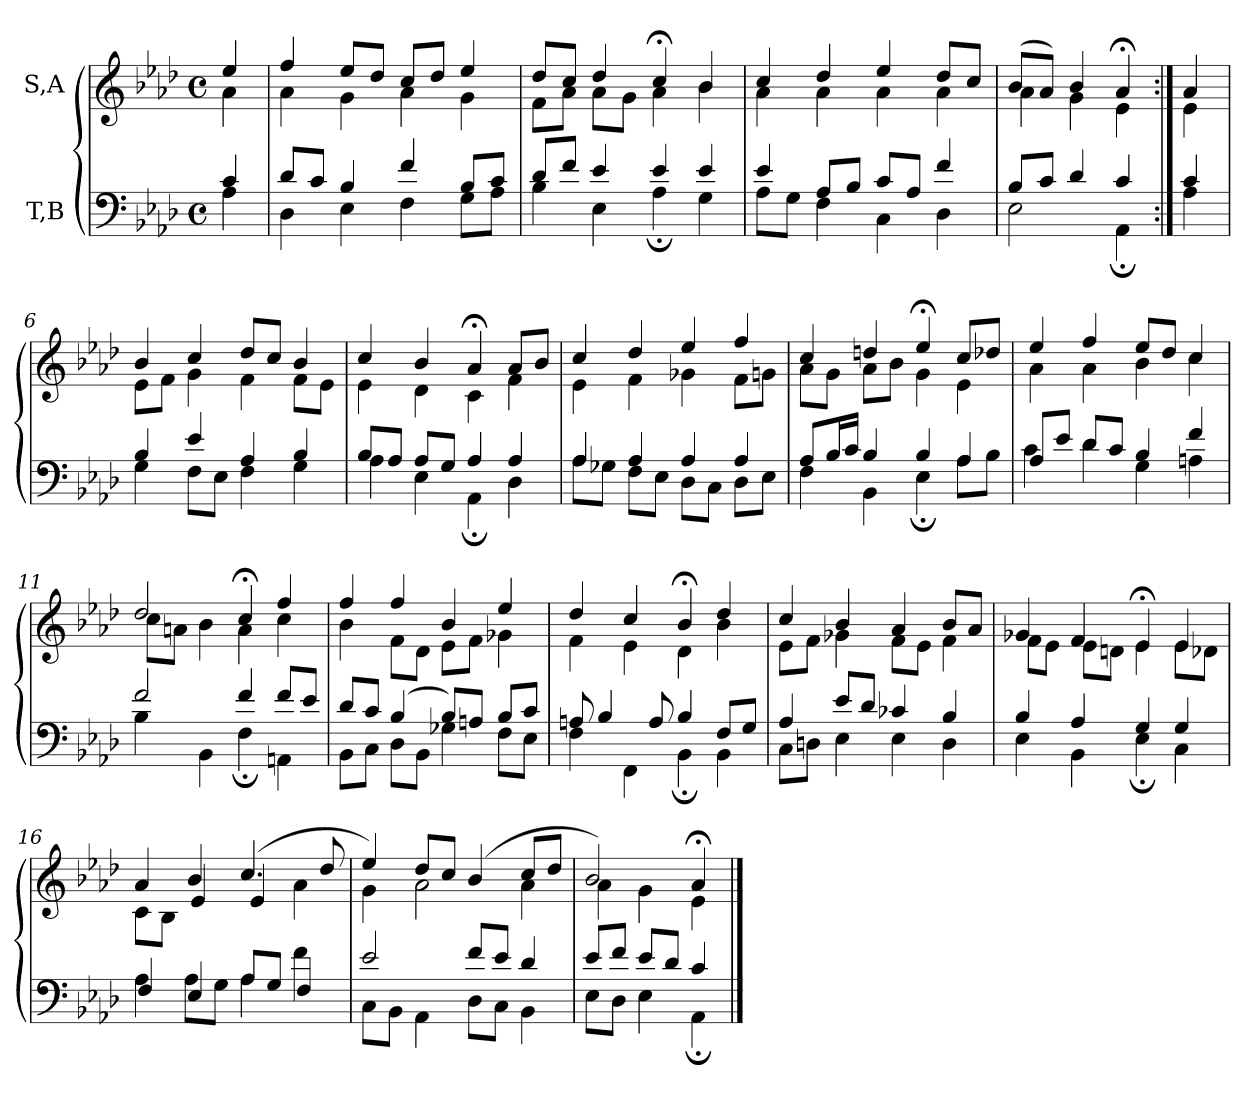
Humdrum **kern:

**kern	**kern
*part2	*part1
*staff2	*staff1
*I"T,B	*I"S,A
*clefF4	*clefG2
*k[b-e-a-d-]	*k[b-e-a-d-]
*M4/4	*M4/4
*met(c)	*met(c)
=	=
*^	*^
4c	4A-	4ee-	4a-
=1	=1	=1	=1
8d-L	4D-	4ff	4a-
8cJ	.	.	.
4B-	4E-	8ee-L	4g
.	.	8dd-J	.
4f	4F	8ccL	4a-
.	.	8dd-J	.
8B-L	8GL	4ee-	4g
8cJ	8A-J	.	.
=2	=2	=2	=2
8d-L	4B-	8dd-L	8fL
8fJ	.	8ccJ	8a-J
4e-	4E-	4dd-	8a-L
.	.	.	8gJ
4e-	4A-;	4cc;<	4a-
4e-	4G	4b-	4b-
=3	=3	=3	=3
4e-	8A-L	4cc	4a-
.	8GJ	.	.
8A-L	4F	4dd-	4a-
8B-J	.	.	.
8cL	4C	4ee-	4a-
8A-J	.	.	.
4f	4D-	8dd-L	4a-
.	.	8ccJ	.
=1039	=1039	=1039	=1039
8B-L	2E-	(>8b-L	4a-
8cJ	.	8a-J)	.
4d-	.	4b-	4g
4c	4AA-;	4a-;<	4e-
=1040:|!	=1040:|!	=1040:|!	=1040:|!
4c	4A-	4a-	4e-
=6	=6	=6	=6
4B-	4G	4b-	8e-L
.	.	.	8fJ
4e-	8FL	4cc	4g
.	8E-J	.	.
4A-	4F	8dd-L	4f
.	.	8ccJ	.
4B-	4G	4b-	8fL
.	.	.	8e-J
=7	=7	=7	=7
8B-L	4A-	4cc	4e-
8A-J	.	.	.
8A-L	4E-	4b-	4d-
8GJ	.	.	.
4A-	4AA-;	4a-;<	4c
4A-	4D-	8a-L	4f
.	.	8b-J	.
=8	=8	=8	=8
4A-	8A-L	4cc	4e-
.	8G-XJ	.	.
4A-	8FL	4dd-	4f
.	8E-J	.	.
4A-	8D-L	4ee-	4g-X
.	8CJ	.	.
4A-	8D-L	4ff	8fL
.	8E-J	.	8gnJ
=9	=9	=9	=9
8A-L	4F	4cc	8a-L
16B-L	.	.	8gJ
16cJJ	.	.	.
4B-	4BB-	4ddn	8a-L
.	.	.	8b-J
4B-	4E-;	4ee-;<	4g
4A-	8A-L	8ccL	4e-
.	8B-J	8dd-XJ	.
=10	=10	=10	=10
8A-L	4c	4ee-	4a-
8e-J	.	.	.
8d-L	4d-	4ff	4a-
8cJ	.	.	.
4B-	4G	8ee-L	4b-
.	.	8dd-J	.
4f	4An	4cc	4cc
=11	=11	=11	=11
2f	4B-	2dd-	8ccL
.	.	.	8anJ
.	4BB-	.	4b-
4f	4F;	4cc;<	4a
8fL	4AAn	4ff	4cc
8e-J	.	.	.
=12	=12	=12	=12
8d-L	8BB-L	4ff	4b-
8cJ	8CJ	.	.
(>4B-	8D-L	4ff	8fL
.	8BB-J	.	8d-J
8B-L)	4G-X	4b-	8e-L
8AnJ	.	.	8fJ
8B-L	8FL	4ee-	4g-X
8cJ	8E-J	.	.
=13	=13	=13	=13
8An	4F	4dd-	4f
4B-	.	.	.
.	4FF	4cc	4e-
8A	.	.	.
4B-	4BB-;	4b-;<	4d-
8FL	4BB-	4dd-	4b-
8GJ	.	.	.
=14	=14	=14	=14
4A-	8CL	4cc	8e-L
.	8DnJ	.	8fJ
8e-L	4E-	4b-	4g-X
8d-J	.	.	.
4c-X	4E-	4a-	8fL
.	.	.	8e-J
4B-	4D	8b-L	4f
.	.	8a-J	.
=15	=15	=15	=15
4B-	4E-	4g-X	8fL
.	.	.	8e-J
4A-	4BB-	4f	8e-L
.	.	.	8dnJ
4G	4E-;	4e-;<	4e-
4G	4C	4e-	8e-L
.	.	.	8d-XJ
=16	=16	=16	=16
*^	*^	*^	*^
4ryy	4A-	4F	4ryy	4a-	8cL	4ryy	2.ryy
.	.	.	.	.	8B-J	.	.
2ryy	2ryy	4E-	8A-L	4b-	2ryy	4e-	.
.	.	.	8GJ	.	.	.	.
.	.	8A-L	4A-	(>4.cc	.	4e-	.
.	.	8GJ	.	.	.	.	.
4ryy	4f	4F	4ryy	.	4a-	4ryy	4ryy
.	.	.	.	8dd-	.	.	.
*	*v	*v	*v	*	*	*	*
*	*	*	*v	*v	*v
=17	=17	=17	=17
2e-	8CL	4ee-)	4g
.	8BB-J	.	.
.	4AA-	8dd-L	2a-
.	.	8ccJ	.
8fL	8D-L	(>4b-	.
8e-J	8CJ	.	.
4d-	4BB-	8ccL	4a-
.	.	8dd-J	.
=1053	=1053	=1053	=1053
8e-L	8E-L	2b-)	4a-
8fJ	8D-J	.	.
8e-L	4E-	.	4g
8d-J	.	.	.
4c	4AA-;	4a-;<	4e-
*v	*v	*	*
*	*v	*v
==	==
*-	*-
